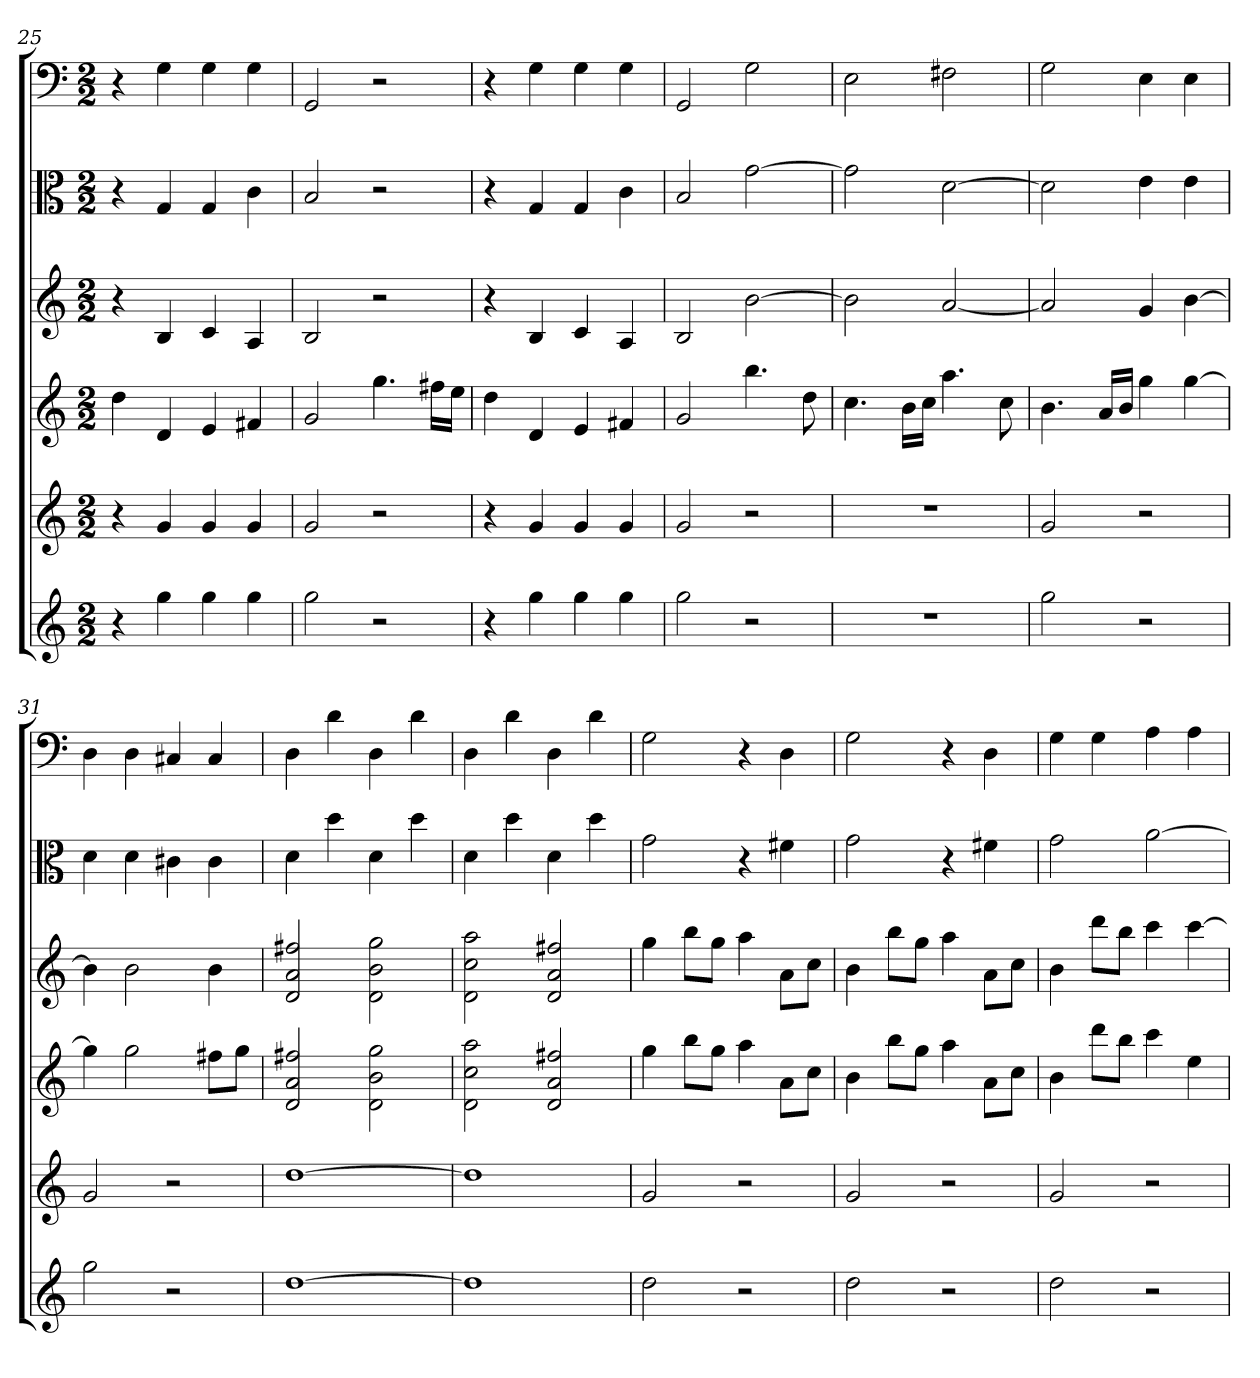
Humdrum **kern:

**kern	**kern	**kern	**kern	**kern	**kern
*part6	*part5	*part4	*part3	*part2	*part1
*staff6	*staff5	*staff4	*staff3	*staff2	*staff1
*	*	*	*	*clefC3	*clefF4
*k[]	*k[]	*k[]	*k[]	*k[]	*k[]
*C:	*C:	*C:	*C:	*C:	*C:
*M2/2	*M2/2	*M2/2	*M2/2	*M2/2	*M2/2
=25	=25	=25	=25	=25	=25
4r	4r	4dd	4r	4r	4r
4gg	4g	4d	4B	4G	4G
4gg	4g	4e	4c	4G	4G
4gg	4g	4f#X	4A	4c	4G
=26	=26	=26	=26	=26	=26
2gg	2g	2g	2B	2B	2GG
2r	2r	4.gg	2r	2r	2r
.	.	16ff#XLL	.	.	.
.	.	16eeJJ	.	.	.
=27	=27	=27	=27	=27	=27
4r	4r	4dd	4r	4r	4r
4gg	4g	4d	4B	4G	4G
4gg	4g	4e	4c	4G	4G
4gg	4g	4f#X	4A	4c	4G
=28	=28	=28	=28	=28	=28
2gg	2g	2g	2B	2B	2GG
2r	2r	4.bb	[2b	[2g	2G
.	.	8dd	.	.	.
=29	=29	=29	=29	=29	=29
1r	1r	4.cc	2b]	2g]	2E
.	.	16bLL	.	.	.
.	.	16ccJJ	.	.	.
.	.	4.aa	[2a	[2d	2F#X
.	.	8cc	.	.	.
=30	=30	=30	=30	=30	=30
2gg	2g	4.b	2a]	2d]	2G
.	.	16aLL	.	.	.
.	.	16bJJ	.	.	.
2r	2r	4gg	4g	4e	4E
.	.	[4gg	[4b	4e	4E
=31	=31	=31	=31	=31	=31
2gg	2g	4gg]	4b]	4d	4D
.	.	2gg	2b	4d	4D
2r	2r	.	.	4c#X	4C#X
.	.	8ff#XL	4b	4c#	4C#
.	.	8ggJ	.	.	.
=32	=32	=32	=32	=32	=32
[1dd	[1dd	2d 2a 2ff#X	2d 2a 2ff#X	4d	4D
.	.	.	.	4dd	4d
.	.	2d 2b 2gg	2d 2b 2gg	4d	4D
.	.	.	.	4dd	4d
=33	=33	=33	=33	=33	=33
1dd]	1dd]	2d 2cc 2aa	2d 2cc 2aa	4d	4D
.	.	.	.	4dd	4d
.	.	2d 2a 2ff#X	2d 2a 2ff#X	4d	4D
.	.	.	.	4dd	4d
=34	=34	=34	=34	=34	=34
2dd	2g	4gg	4gg	2g	2G
.	.	8bbL	8bbL	.	.
.	.	8ggJ	8ggJ	.	.
2r	2r	4aa	4aa	4r	4r
.	.	8aL	8aL	4f#X	4D
.	.	8ccJ	8ccJ	.	.
=35	=35	=35	=35	=35	=35
2dd	2g	4b	4b	2g	2G
.	.	8bbL	8bbL	.	.
.	.	8ggJ	8ggJ	.	.
2r	2r	4aa	4aa	4r	4r
.	.	8aL	8aL	4f#X	4D
.	.	8ccJ	8ccJ	.	.
=36	=36	=36	=36	=36	=36
2dd	2g	4b	4b	2g	4G
.	.	8dddL	8dddL	.	4G
.	.	8bbJ	8bbJ	.	.
2r	2r	4ccc	4ccc	[2a	4A
.	.	4ee	[4ccc	.	4A
=	=	=	=	=	=
*-	*-	*-	*-	*-	*-
